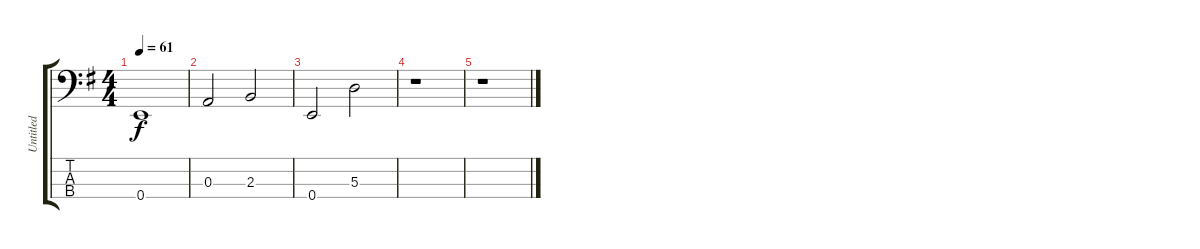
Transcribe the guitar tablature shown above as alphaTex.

\track ("Untitled" "Untitled") {instrument electricbassfinger}
\staff {score tabs}
\tuning (G2 D2 A1 E1) {hide}
\ts (4 4)
\tempo 61
\clef f4
\ks g
0.4.1{dy f} |
0.3.2 2.3.2 |
0.4.2 5.3.2 |
r.1 |
r.1
